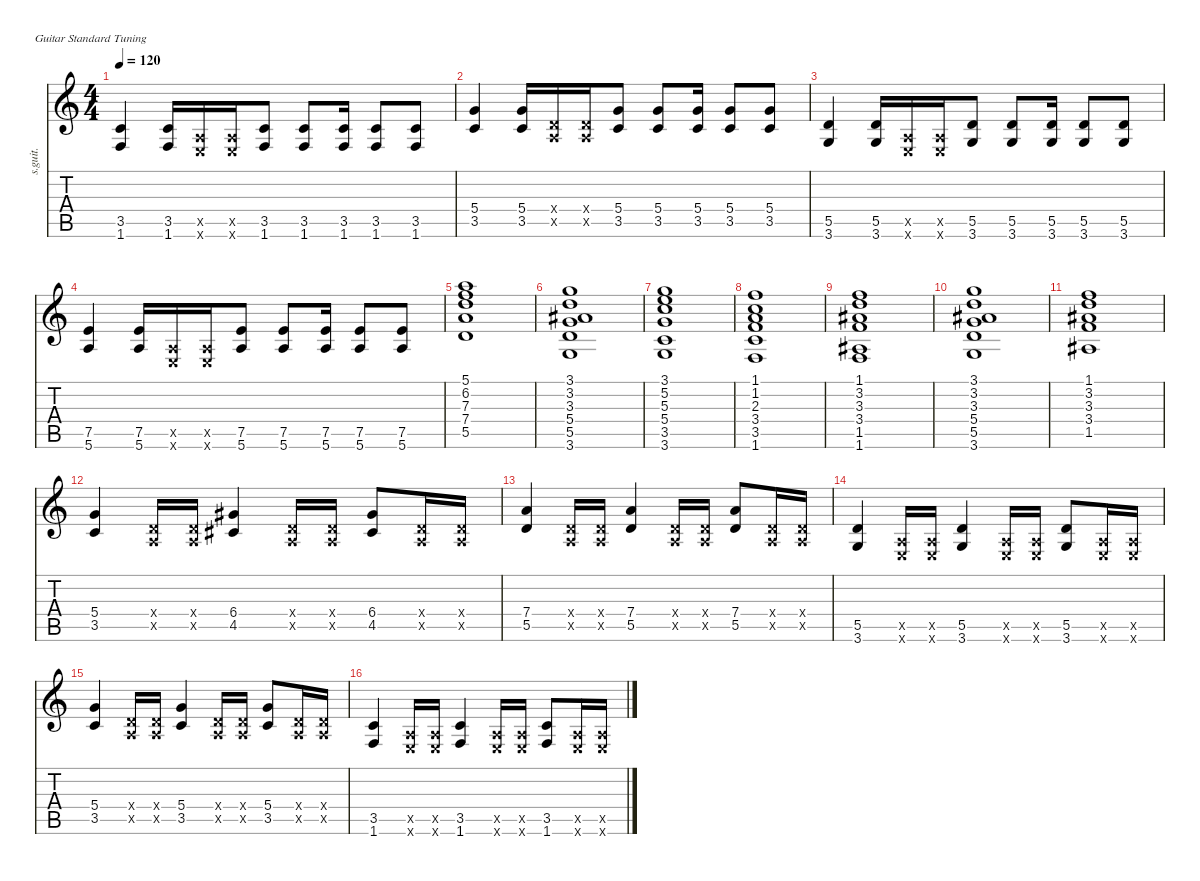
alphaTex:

\defaultSystemsLayout 4
\hideDynamics
\bracketExtendMode nobrackets
\otherSystemsTrackNameOrientation horizontal
\track ("Steel Guitar" "s.guit.") {instrument acousticguitarsteel}
\staff {score tabs}
\tuning (E4 B3 G3 D3 A2 E2)
\ts (4 4)
\tempo 120
\clef g2
\ks c
(1.6 3.5).4{dy mf beam Up} (3.5 1.6).16{beam Up} (0.5{x} 0.6{x}).16{beam Up} (0.5{x} 0.6{x}).16{beam Up} (3.5 1.6).8{beam Up} (3.5 1.6).8{beam Up} (1.6 3.5).16{beam Up} (3.5 1.6).8{beam Up} (3.5 1.6).8{beam Up} |
(3.5 5.4).4{beam Up} (3.5 5.4).16{beam Up} (0.5{x} 0.4{x}).16{beam Up} (0.5{x} 0.4{x}).16{beam Up} (3.5 5.4).8{beam Up} (3.5 5.4).8{beam Up} (3.5 5.4).16{beam Up} (3.5 5.4).8{beam Up} (3.5 5.4).8{beam Up} |
(5.5 3.6).4{beam Up} (5.5 3.6).16{beam Up} (0.5{x} 0.6{x}).16{beam Up} (0.5{x} 0.6{x}).16{beam Up} (5.5 3.6).8{beam Up} (5.5 3.6).8{beam Up} (5.5 3.6).16{beam Up} (5.5 3.6).8{beam Up} (5.5 3.6).8{beam Up} |
(7.5 5.6).4{beam Up} (7.5 5.6).16{beam Up} (0.5{x} 0.6{x}).16{beam Up} (0.5{x} 0.6{x}).16{beam Up} (7.5 5.6).8{beam Up} (7.5 5.6).8{beam Up} (7.5 5.6).16{beam Up} (7.5 5.6).8{beam Up} (7.5 5.6).8{beam Up} |
(5.5 7.4 7.3 6.2 5.1).1{beam Down} |
(5.5 3.6 5.4 3.3{acc #} 3.2 3.1).1{beam Up} |
(3.5 5.4 5.3 5.2 3.1 3.6).1{beam Up} |
(3.5 1.6 3.4 2.3 1.2 1.1).1{beam Up} |
(1.5{acc #} 3.4 1.6 3.3{acc #} 3.2 1.1).1{beam Up} |
(5.5 3.6 5.4 3.3{acc #} 3.2 3.1).1{beam Up} |
(1.5{acc #} 3.4 3.3{acc #} 3.2 1.1).1{beam Up} |
(3.5 5.4).4{beam Up} (0.4{x} 0.5{x}).16{beam Up} (0.4{x} 0.5{x}).16{beam Up} (6.4{acc #} 4.5{acc #}).4{beam Up} (0.4{x} 0.5{x}).16{beam Up} (0.4{x} 0.5{x}).16{beam Up} (6.4{acc #} 4.5{acc #}).8{beam Up} (0.4{x} 0.5{x}).16{beam Up} (0.4{x} 0.5{x}).16{beam Up} |
(5.5 7.4).4{beam Up} (0.4{x} 0.5{x}).16{beam Up} (0.4{x} 0.5{x}).16{beam Up} (7.4 5.5).4{beam Up} (0.4{x} 0.5{x}).16{beam Up} (0.4{x} 0.5{x}).16{beam Up} (7.4 5.5).8{beam Up} (0.4{x} 0.5{x}).16{beam Up} (0.4{x} 0.5{x}).16{beam Up} |
(5.5 3.6).4{beam Up} (0.5{x} 0.6{x}).16{beam Up} (0.5{x} 0.6{x}).16{beam Up} (5.5 3.6).4{beam Up} (0.5{x} 0.6{x}).16{beam Up} (0.5{x} 0.6{x}).16{beam Up} (5.5 3.6).8{beam Up} (0.5{x} 0.6{x}).16{beam Up} (0.5{x} 0.6{x}).16{beam Up} |
(3.5 5.4).4{beam Up} (0.4{x} 0.5{x}).16{beam Up} (0.4{x} 0.5{x}).16{beam Up} (5.4 3.5).4{beam Up} (0.4{x} 0.5{x}).16{beam Up} (0.4{x} 0.5{x}).16{beam Up} (5.4 3.5).8{beam Up} (0.4{x} 0.5{x}).16{beam Up} (0.4{x} 0.5{x}).16{beam Up} |
(3.5 1.6).4{beam Up} (0.5{x} 0.6{x}).16{beam Up} (0.5{x} 0.6{x}).16{beam Up} (3.5 1.6).4{beam Up} (0.5{x} 0.6{x}).16{beam Up} (0.5{x} 0.6{x}).16{beam Up} (3.5 1.6).8{beam Up} (0.5{x} 0.6{x}).16{beam Up} (0.5{x} 0.6{x}).16{beam Up}
